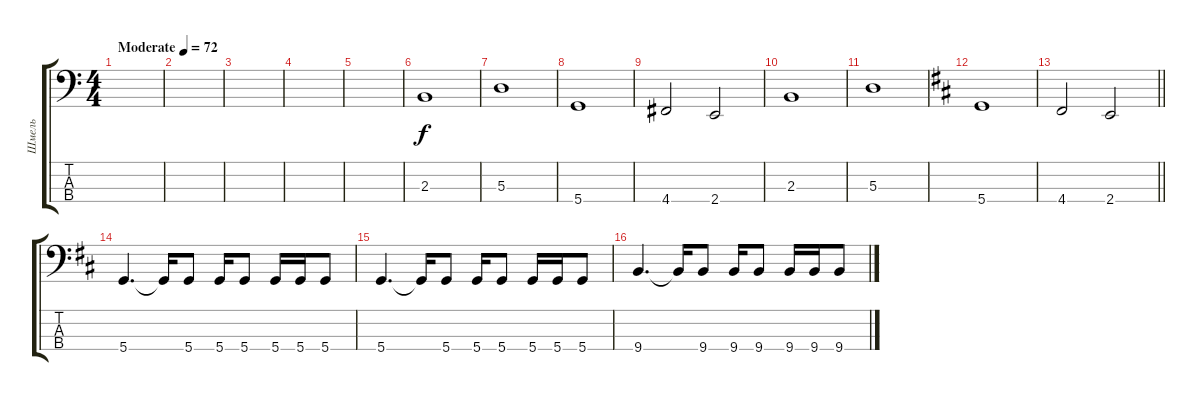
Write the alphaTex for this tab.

\track ("Шмель" "Шмель") {instrument electricbassfinger}
\staff {score tabs}
\tuning (G2 D2 A1 D1) {hide}
\ts (4 4)
\tempo (72 "Moderate")
\clef f4
\ks c
|
|
|
|
|
2.3.1 |
5.3.1 |
5.4.1 |
4.4.2 2.4.2 |
2.3.1 |
5.3.1 |
\ks bminor
5.4.1 |
\barLineRight lightlight
4.4.2 2.4.2 |
5.4.4{d} 5.4{t}.16 5.4.8 5.4.16 5.4.8 5.4.16 5.4.16 5.4.8 |
5.4.4{d} 5.4{t}.16 5.4.8 5.4.16 5.4.8 5.4.16 5.4.16 5.4.8 |
9.4.4{d} 9.4{t}.16 9.4.8 9.4.16 9.4.8 9.4.16 9.4.16 9.4.8
